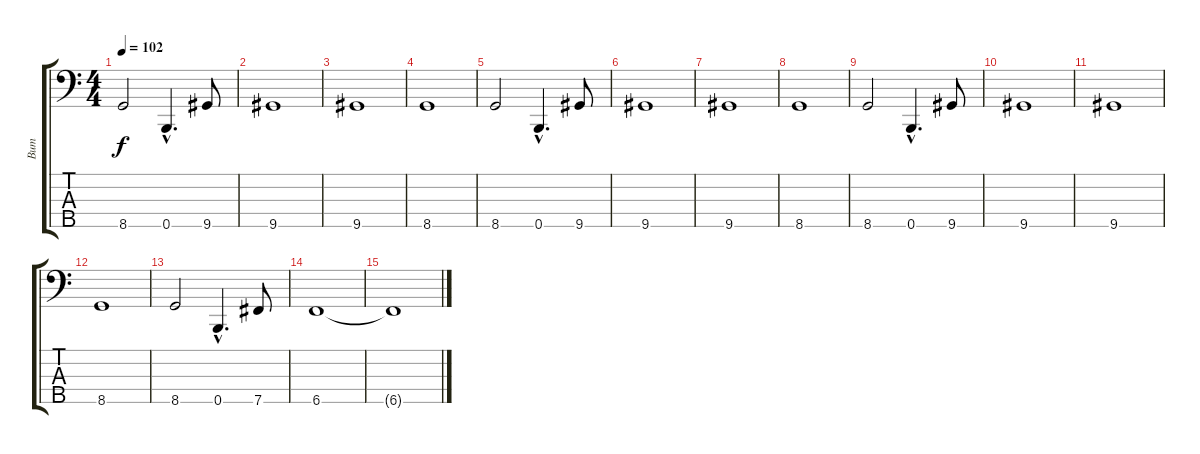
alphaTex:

\track ("Вит" "Вит") {instrument electricbassfinger}
\staff {score tabs}
\tuning (A2 E2 B1 Gb1 B0) {hide}
\ts (4 4)
\tempo 102
\clef f4
\ks c
8.5.2{dy f} 0.5{hac}.4{d} 9.5.8 |
9.5.1 |
9.5.1 |
8.5.1 |
8.5.2 0.5{hac}.4{d} 9.5.8 |
9.5.1 |
9.5.1 |
8.5.1 |
8.5.2 0.5{hac}.4{d} 9.5.8 |
9.5.1 |
9.5.1 |
8.5.1 |
8.5.2 0.5{hac}.4{d} 7.5.8 |
6.5.1 |
6.5{t}.1
